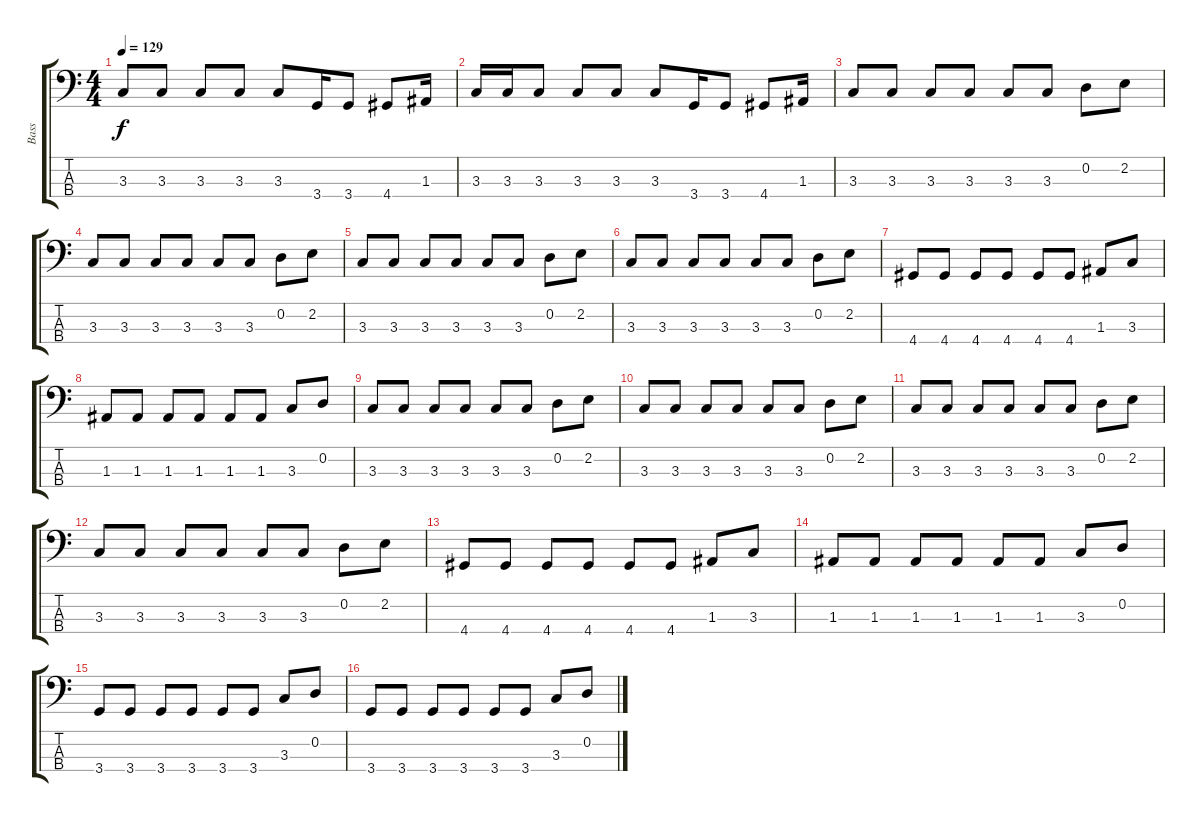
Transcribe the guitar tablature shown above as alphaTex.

\track ("Bass" "Bass") {instrument electricbasspick}
\staff {score tabs}
\tuning (G2 D2 A1 E1) {hide}
\ts (4 4)
\tempo 129
\clef f4
\ks c
3.3.8{dy f} 3.3.8 3.3.8 3.3.8 3.3.8 3.4.16 3.4.8 4.4.8 1.3.16 |
3.3.16 3.3.16 3.3.8 3.3.8 3.3.8 3.3.8 3.4.16 3.4.8 4.4.8 1.3.16 |
3.3.8 3.3.8 3.3.8 3.3.8 3.3.8 3.3.8 0.2.8 2.2.8 |
3.3.8 3.3.8 3.3.8 3.3.8 3.3.8 3.3.8 0.2.8 2.2.8 |
3.3.8 3.3.8 3.3.8 3.3.8 3.3.8 3.3.8 0.2.8 2.2.8 |
3.3.8 3.3.8 3.3.8 3.3.8 3.3.8 3.3.8 0.2.8 2.2.8 |
4.4.8 4.4.8 4.4.8 4.4.8 4.4.8 4.4.8 1.3.8 3.3.8 |
1.3.8 1.3.8 1.3.8 1.3.8 1.3.8 1.3.8 3.3.8 0.2.8 |
3.3.8 3.3.8 3.3.8 3.3.8 3.3.8 3.3.8 0.2.8 2.2.8 |
3.3.8 3.3.8 3.3.8 3.3.8 3.3.8 3.3.8 0.2.8 2.2.8 |
3.3.8 3.3.8 3.3.8 3.3.8 3.3.8 3.3.8 0.2.8 2.2.8 |
3.3.8 3.3.8 3.3.8 3.3.8 3.3.8 3.3.8 0.2.8 2.2.8 |
4.4.8 4.4.8 4.4.8 4.4.8 4.4.8 4.4.8 1.3.8 3.3.8 |
1.3.8 1.3.8 1.3.8 1.3.8 1.3.8 1.3.8 3.3.8 0.2.8 |
3.4.8 3.4.8 3.4.8 3.4.8 3.4.8 3.4.8 3.3.8 0.2.8 |
3.4.8 3.4.8 3.4.8 3.4.8 3.4.8 3.4.8 3.3.8 0.2.8
